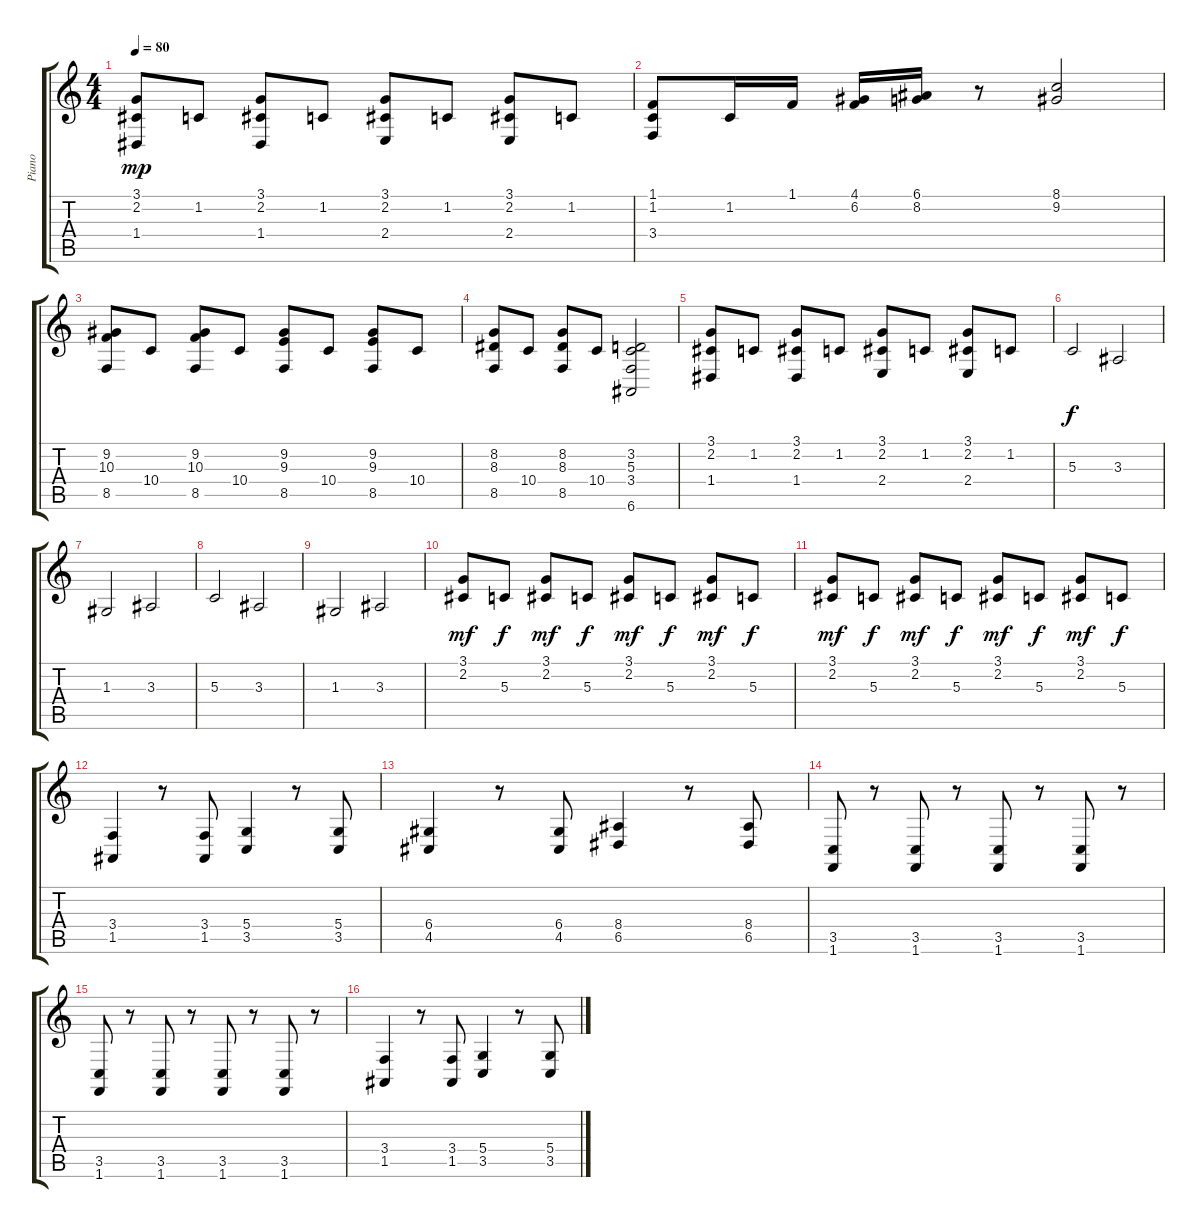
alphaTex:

\track ("Piano" "Piano") {instrument acousticgrandpiano}
\staff {score tabs}
\tuning (E4 B3 G3 D3 A2 E2) {hide}
\ts (4 4)
\tempo 80
\clef g2
\ks c
(3.1 2.2 1.4).8{dy mp} 1.2.8 (3.1 2.2 1.4).8 1.2.8 (3.1 2.2 2.4).8 1.2.8 (3.1 2.2 2.4).8 1.2.8 |
(1.1 1.2 3.4).8 1.2.16 1.1.16 (4.1 6.2).16 (6.1 8.2).16 r.8 (8.1 9.2).2 |
(9.2 10.3 8.5).8 10.4.8 (9.2 10.3 8.5).8 10.4.8 (9.2 9.3 8.5).8 10.4.8 (9.2 9.3 8.5).8 10.4.8 |
(8.2 8.3 8.5).8 10.4.8 (8.2 8.3 8.5).8 10.4.8 (3.2 5.3 3.4 6.6).2 |
(3.1 2.2 1.4).8 1.2.8 (3.1 2.2 1.4).8 1.2.8 (3.1 2.2 2.4).8 1.2.8 (3.1 2.2 2.4).8 1.2.8 |
5.3.2{dy f} 3.3.2 |
1.3.2 3.3.2 |
5.3.2 3.3.2 |
1.3.2 3.3.2 |
(3.1 2.2).8{dy mf} 5.3.8{dy f} (3.1 2.2).8{dy mf} 5.3.8{dy f} (3.1 2.2).8{dy mf} 5.3.8{dy f} (3.1 2.2).8{dy mf} 5.3.8{dy f} |
(3.1 2.2).8{dy mf} 5.3.8{dy f} (3.1 2.2).8{dy mf} 5.3.8{dy f} (3.1 2.2).8{dy mf} 5.3.8{dy f} (3.1 2.2).8{dy mf} 5.3.8{dy f} |
(3.4 1.5).4 r.8 (3.4 1.5).8 (5.4 3.5).4 r.8 (5.4 3.5).8 |
(6.4 4.5).4 r.8 (6.4 4.5).8 (8.4 6.5).4 r.8 (8.4 6.5).8 |
(3.5 1.6).8 r.8 (3.5 1.6).8 r.8 (3.5 1.6).8 r.8 (3.5 1.6).8 r.8 |
(3.5 1.6).8 r.8 (3.5 1.6).8 r.8 (3.5 1.6).8 r.8 (3.5 1.6).8 r.8 |
(3.4 1.5).4 r.8 (3.4 1.5).8 (5.4 3.5).4 r.8 (5.4 3.5).8
